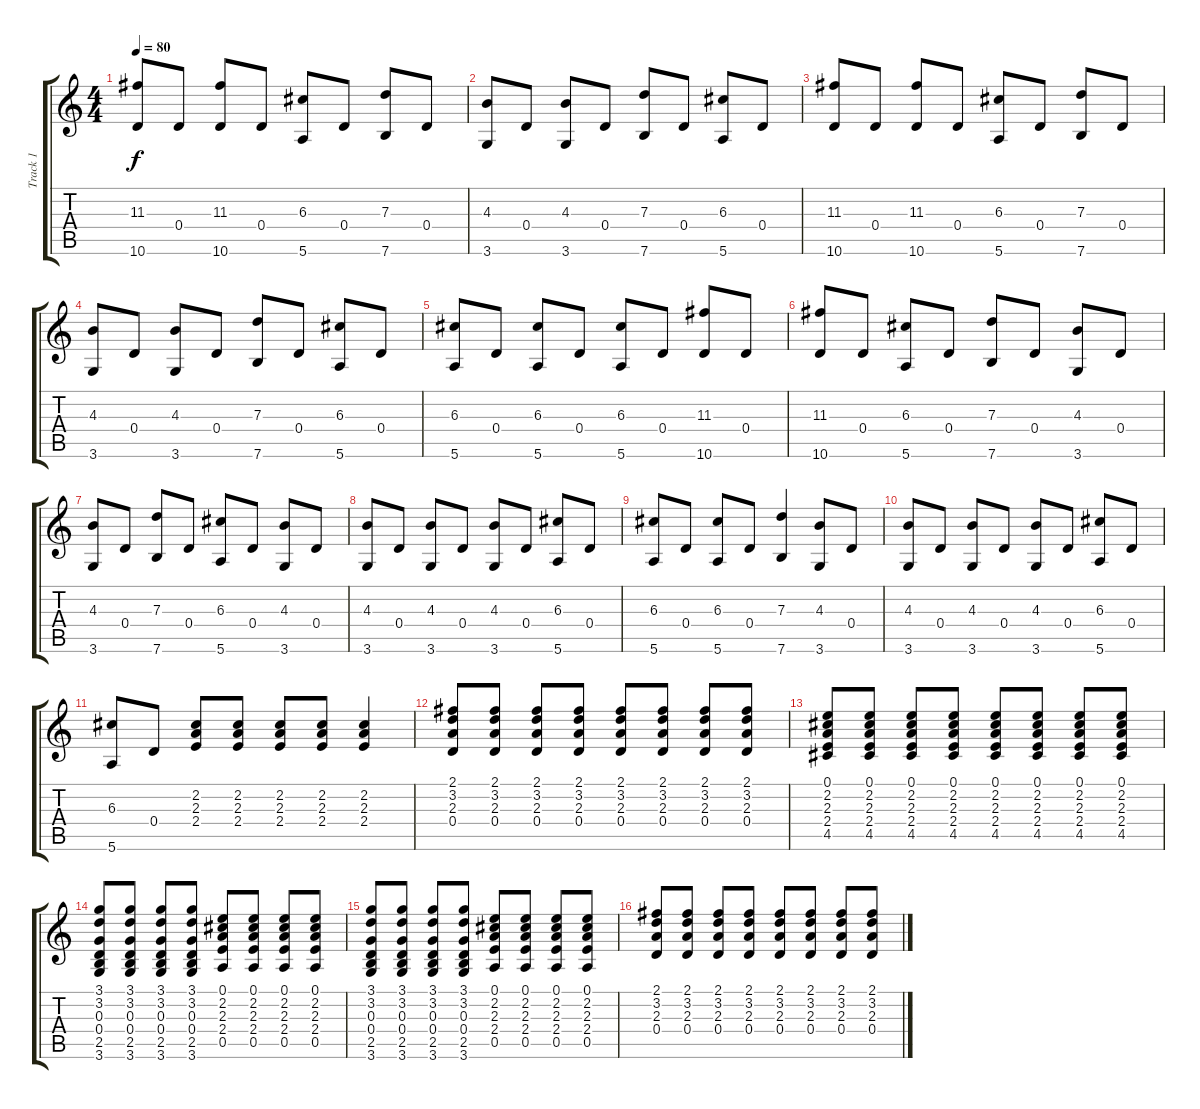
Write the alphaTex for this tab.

\track ("Track 1" "Track 1") {instrument acousticguitarsteel}
\staff {score tabs}
\tuning (E4 B3 G3 D3 A2 E2) {hide}
\ts (4 4)
\tempo 80
\clef g2
\ks c
(11.3 10.6).8{dy f} 0.4.8 (11.3 10.6).8 0.4.8 (6.3 5.6).8 0.4.8 (7.3 7.6).8 0.4.8 |
(4.3 3.6).8 0.4.8 (4.3 3.6).8 0.4.8 (7.3 7.6).8 0.4.8 (6.3 5.6).8 0.4.8 |
(11.3 10.6).8 0.4.8 (11.3 10.6).8 0.4.8 (6.3 5.6).8 0.4.8 (7.3 7.6).8 0.4.8 |
(4.3 3.6).8 0.4.8 (4.3 3.6).8 0.4.8 (7.3 7.6).8 0.4.8 (6.3 5.6).8 0.4.8 |
(6.3 5.6).8 0.4.8 (6.3 5.6).8 0.4.8 (6.3 5.6).8 0.4.8 (11.3 10.6).8 0.4.8 |
(11.3 10.6).8 0.4.8 (6.3 5.6).8 0.4.8 (7.3 7.6).8 0.4.8 (4.3 3.6).8 0.4.8 |
(4.3 3.6).8 0.4.8 (7.3 7.6).8 0.4.8 (6.3 5.6).8 0.4.8 (4.3 3.6).8 0.4.8 |
(4.3 3.6).8 0.4.8 (4.3 3.6).8 0.4.8 (4.3 3.6).8 0.4.8 (6.3 5.6).8 0.4.8 |
(6.3 5.6).8 0.4.8 (6.3 5.6).8 0.4.8 (7.3 7.6).4 (4.3 3.6).8 0.4.8 |
(4.3 3.6).8 0.4.8 (4.3 3.6).8 0.4.8 (4.3 3.6).8 0.4.8 (6.3 5.6).8 0.4.8 |
(6.3 5.6).8 0.4.8 (2.2 2.3 2.4).8 (2.2 2.3 2.4).8 (2.2 2.3 2.4).8 (2.2 2.3 2.4).8 (2.2 2.3 2.4).4 |
(2.1 3.2 2.3 0.4).8 (2.1 3.2 2.3 0.4).8 (2.1 3.2 2.3 0.4).8 (2.1 3.2 2.3 0.4).8 (2.1 3.2 2.3 0.4).8 (2.1 3.2 2.3 0.4).8 (2.1 3.2 2.3 0.4).8 (2.1 3.2 2.3 0.4).8 |
(0.1 2.2 2.3 2.4 4.5).8 (0.1 2.2 2.3 2.4 4.5).8 (0.1 2.2 2.3 2.4 4.5).8 (0.1 2.2 2.3 2.4 4.5).8 (0.1 2.2 2.3 2.4 4.5).8 (0.1 2.2 2.3 2.4 4.5).8 (0.1 2.2 2.3 2.4 4.5).8 (0.1 2.2 2.3 2.4 4.5).8 |
(3.1 3.2 0.3 0.4 2.5 3.6).8 (3.1 3.2 0.3 0.4 2.5 3.6).8 (3.1 3.2 0.3 0.4 2.5 3.6).8 (3.1 3.2 0.3 0.4 2.5 3.6).8 (0.1 2.2 2.3 2.4 0.5).8 (0.1 2.2 2.3 2.4 0.5).8 (0.1 2.2 2.3 2.4 0.5).8 (0.1 2.2 2.3 2.4 0.5).8 |
(3.1 3.2 0.3 0.4 2.5 3.6).8 (3.1 3.2 0.3 0.4 2.5 3.6).8 (3.1 3.2 0.3 0.4 2.5 3.6).8 (3.1 3.2 0.3 0.4 2.5 3.6).8 (0.1 2.2 2.3 2.4 0.5).8 (0.1 2.2 2.3 2.4 0.5).8 (0.1 2.2 2.3 2.4 0.5).8 (0.1 2.2 2.3 2.4 0.5).8 |
(2.1 3.2 2.3 0.4).8 (2.1 3.2 2.3 0.4).8 (2.1 3.2 2.3 0.4).8 (2.1 3.2 2.3 0.4).8 (2.1 3.2 2.3 0.4).8 (2.1 3.2 2.3 0.4).8 (2.1 3.2 2.3 0.4).8 (2.1 3.2 2.3 0.4).8
